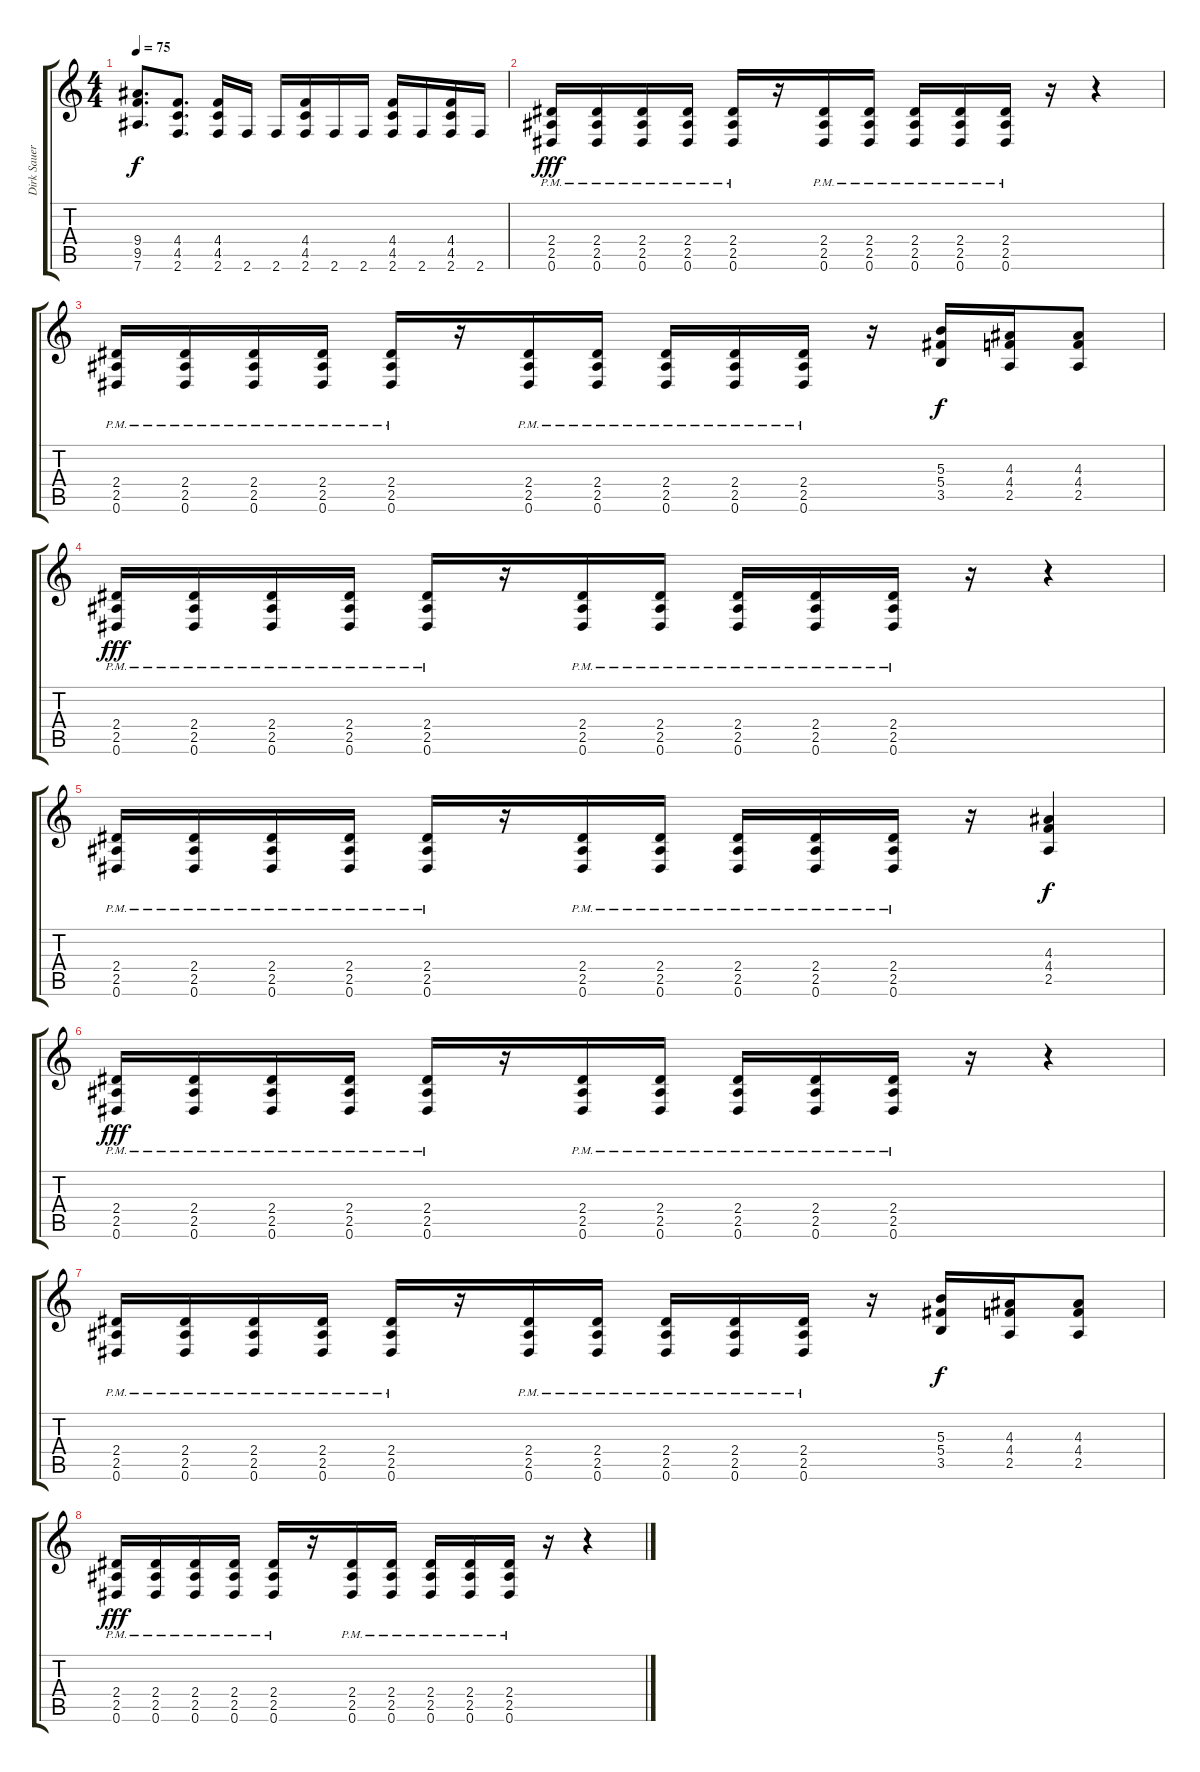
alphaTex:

\track ("Dirk Sauer" "Dirk Sauer") {instrument distortionguitar}
\staff {score tabs}
\tuning (Eb4 Bb3 Gb3 Db3 Ab2 Eb2) {hide}
\ts (4 4)
\tempo 75
\clef g2
\ks c
(9.4 9.5 7.6).8{d dy f} (4.4 4.5 2.6).8{d} (4.4 4.5 2.6).16 2.6.16 2.6.16 (4.4 4.5 2.6).16 2.6.16 2.6.16 (4.4 4.5 2.6).16 2.6.16 (4.4 4.5 2.6).16 2.6.16 |
(2.4{pm} 2.5{pm} 0.6{pm}).16{dy fff} (2.4{pm} 2.5{pm} 0.6{pm}).16 (2.4{pm} 2.5{pm} 0.6{pm}).16 (2.4{pm} 2.5{pm} 0.6{pm}).16 (2.4{pm} 2.5{pm} 0.6{pm}).16 r.16 (2.4{pm} 2.5{pm} 0.6{pm}).16 (2.4{pm} 2.5{pm} 0.6{pm}).16 (2.4{pm} 2.5{pm} 0.6{pm}).16 (2.4{pm} 2.5{pm} 0.6{pm}).16 (2.4{pm} 2.5{pm} 0.6{pm}).16 r.16 r.4 |
(2.4{pm} 2.5{pm} 0.6{pm}).16 (2.4{pm} 2.5{pm} 0.6{pm}).16 (2.4{pm} 2.5{pm} 0.6{pm}).16 (2.4{pm} 2.5{pm} 0.6{pm}).16 (2.4{pm} 2.5{pm} 0.6{pm}).16 r.16 (2.4{pm} 2.5{pm} 0.6{pm}).16 (2.4{pm} 2.5{pm} 0.6{pm}).16 (2.4{pm} 2.5{pm} 0.6{pm}).16 (2.4{pm} 2.5{pm} 0.6{pm}).16 (2.4{pm} 2.5{pm} 0.6{pm}).16 r.16 (5.3 5.4 3.5).16{dy f} (4.3 4.4 2.5).16 (4.3 4.4 2.5).8 |
(2.4{pm} 2.5{pm} 0.6{pm}).16{dy fff} (2.4{pm} 2.5{pm} 0.6{pm}).16 (2.4{pm} 2.5{pm} 0.6{pm}).16 (2.4{pm} 2.5{pm} 0.6{pm}).16 (2.4{pm} 2.5{pm} 0.6{pm}).16 r.16 (2.4{pm} 2.5{pm} 0.6{pm}).16 (2.4{pm} 2.5{pm} 0.6{pm}).16 (2.4{pm} 2.5{pm} 0.6{pm}).16 (2.4{pm} 2.5{pm} 0.6{pm}).16 (2.4{pm} 2.5{pm} 0.6{pm}).16 r.16 r.4 |
(2.4{pm} 2.5{pm} 0.6{pm}).16 (2.4{pm} 2.5{pm} 0.6{pm}).16 (2.4{pm} 2.5{pm} 0.6{pm}).16 (2.4{pm} 2.5{pm} 0.6{pm}).16 (2.4{pm} 2.5{pm} 0.6{pm}).16 r.16 (2.4{pm} 2.5{pm} 0.6{pm}).16 (2.4{pm} 2.5{pm} 0.6{pm}).16 (2.4{pm} 2.5{pm} 0.6{pm}).16 (2.4{pm} 2.5{pm} 0.6{pm}).16 (2.4{pm} 2.5{pm} 0.6{pm}).16 r.16 (4.3 4.4 2.5).4{dy f} |
(2.4{pm} 2.5{pm} 0.6{pm}).16{dy fff} (2.4{pm} 2.5{pm} 0.6{pm}).16 (2.4{pm} 2.5{pm} 0.6{pm}).16 (2.4{pm} 2.5{pm} 0.6{pm}).16 (2.4{pm} 2.5{pm} 0.6{pm}).16 r.16 (2.4{pm} 2.5{pm} 0.6{pm}).16 (2.4{pm} 2.5{pm} 0.6{pm}).16 (2.4{pm} 2.5{pm} 0.6{pm}).16 (2.4{pm} 2.5{pm} 0.6{pm}).16 (2.4{pm} 2.5{pm} 0.6{pm}).16 r.16 r.4 |
(2.4{pm} 2.5{pm} 0.6{pm}).16 (2.4{pm} 2.5{pm} 0.6{pm}).16 (2.4{pm} 2.5{pm} 0.6{pm}).16 (2.4{pm} 2.5{pm} 0.6{pm}).16 (2.4{pm} 2.5{pm} 0.6{pm}).16 r.16 (2.4{pm} 2.5{pm} 0.6{pm}).16 (2.4{pm} 2.5{pm} 0.6{pm}).16 (2.4{pm} 2.5{pm} 0.6{pm}).16 (2.4{pm} 2.5{pm} 0.6{pm}).16 (2.4{pm} 2.5{pm} 0.6{pm}).16 r.16 (5.3 5.4 3.5).16{dy f} (4.3 4.4 2.5).16 (4.3 4.4 2.5).8 |
(2.4{pm} 2.5{pm} 0.6{pm}).16{dy fff} (2.4{pm} 2.5{pm} 0.6{pm}).16 (2.4{pm} 2.5{pm} 0.6{pm}).16 (2.4{pm} 2.5{pm} 0.6{pm}).16 (2.4{pm} 2.5{pm} 0.6{pm}).16 r.16 (2.4{pm} 2.5{pm} 0.6{pm}).16 (2.4{pm} 2.5{pm} 0.6{pm}).16 (2.4{pm} 2.5{pm} 0.6{pm}).16 (2.4{pm} 2.5{pm} 0.6{pm}).16 (2.4{pm} 2.5{pm} 0.6{pm}).16 r.16 r.4
